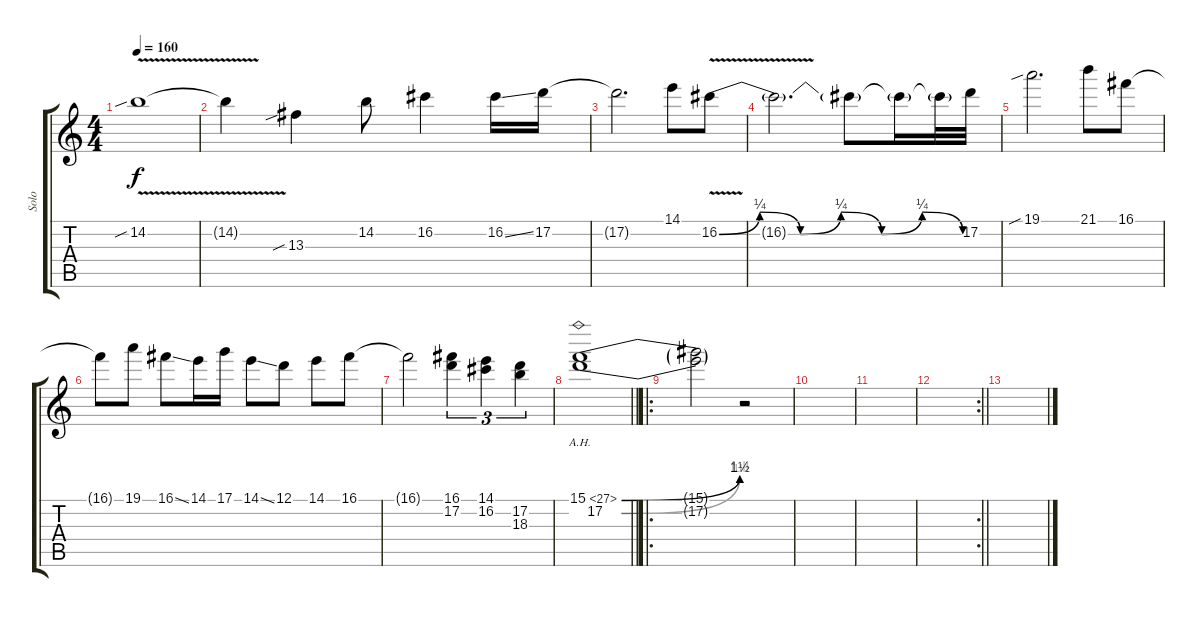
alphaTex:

\track ("Solo" "Solo") {instrument distortionguitar}
\staff {score tabs}
\tuning (D4 A3 F3 C3 G2 D2) {hide}
\ts (4 4)
\section ("" "")
\tempo 160
\clef g2
\ks c
14.2{v sib}.1{dy f} |
14.2{t}.4 13.3{sib}.4 14.2.8 16.2.4 16.2{ss}.16 17.2.16 |
17.2{t}.2{d} 14.1.8 16.2{be (custom 0 0 10 1 20 0 30 1 40 0 50 1 60 0) v}.8 |
16.2{t}.2{d} 16.2{t}.8 16.2{t}.16 16.2{t}.32 17.2.32 |
19.1{sib}.2{d} 21.1.8 16.1.8 |
16.1{t}.8 19.1.8 16.1{ss}.8 14.1.16 17.1.16 14.1{ss}.8 12.1.8 14.1.8 16.1.8 |
16.1{t}.2 (16.1 17.2).4{tu (3 2)} (14.1 16.2).4{tu (3 2)} (17.2 18.3).4{tu (3 2)} |
\barLineRight lightlight
(15.1{be (bend 0 0 60 6) ah 12} 17.2{be (bend 0 0 60 4)}).1 |
\ro
\section ("" "")
(15.1{t} 17.2{t}).2 r.2 |
|
|
\rc 2
\barLineRight lightlight
|
\section ("" "")
